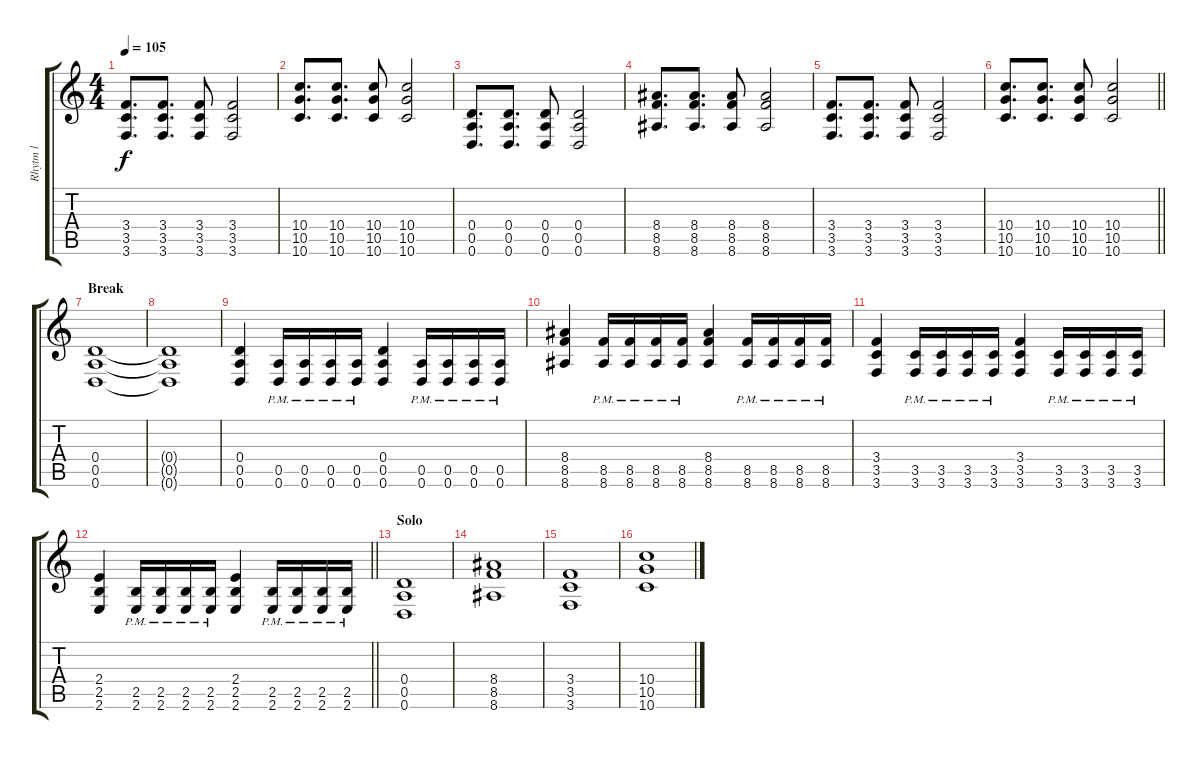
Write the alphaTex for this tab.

\track ("Rhytm l" "Rhytm l") {instrument distortionguitar}
\staff {score tabs}
\tuning (E4 B3 G3 D3 A2 D2) {hide}
\ts (4 4)
\tempo 105
\clef g2
\ks c
(3.4 3.5 3.6).8{d dy f} (3.4 3.5 3.6).8{d} (3.4 3.5 3.6).8 (3.4 3.5 3.6).2 |
(10.4 10.5 10.6).8{d} (10.4 10.5 10.6).8{d} (10.4 10.5 10.6).8 (10.4 10.5 10.6).2 |
(0.4 0.5 0.6).8{d} (0.4 0.5 0.6).8{d} (0.4 0.5 0.6).8 (0.4 0.5 0.6).2 |
(8.4 8.5 8.6).8{d} (8.4 8.5 8.6).8{d} (8.4 8.5 8.6).8 (8.4 8.5 8.6).2 |
(3.4 3.5 3.6).8{d} (3.4 3.5 3.6).8{d} (3.4 3.5 3.6).8 (3.4 3.5 3.6).2 |
\barLineRight lightlight
(10.4 10.5 10.6).8{d} (10.4 10.5 10.6).8{d} (10.4 10.5 10.6).8 (10.4 10.5 10.6).2 |
\section ("" "Break")
(0.4 0.5 0.6).1 |
(0.4{t} 0.5{t} 0.6{t}).1 |
(0.4 0.5 0.6).4 (0.5{pm} 0.6{pm}).16 (0.5{pm} 0.6{pm}).16 (0.5{pm} 0.6{pm}).16 (0.5{pm} 0.6{pm}).16 (0.4 0.5 0.6).4 (0.5{pm} 0.6{pm}).16 (0.5{pm} 0.6{pm}).16 (0.5{pm} 0.6{pm}).16 (0.5{pm} 0.6{pm}).16 |
(8.4 8.5 8.6).4 (8.5{pm} 8.6{pm}).16 (8.5{pm} 8.6{pm}).16 (8.5{pm} 8.6{pm}).16 (8.5{pm} 8.6{pm}).16 (8.4 8.5 8.6).4 (8.5{pm} 8.6{pm}).16 (8.5{pm} 8.6{pm}).16 (8.5{pm} 8.6{pm}).16 (8.5{pm} 8.6{pm}).16 |
(3.4 3.5 3.6).4 (3.5{pm} 3.6{pm}).16 (3.5{pm} 3.6{pm}).16 (3.5{pm} 3.6{pm}).16 (3.5{pm} 3.6{pm}).16 (3.4 3.5 3.6).4 (3.5{pm} 3.6{pm}).16 (3.5{pm} 3.6{pm}).16 (3.5{pm} 3.6{pm}).16 (3.5{pm} 3.6{pm}).16 |
\barLineRight lightlight
(2.4 2.5 2.6).4 (2.5{pm} 2.6{pm}).16 (2.5{pm} 2.6{pm}).16 (2.5{pm} 2.6{pm}).16 (2.5{pm} 2.6{pm}).16 (2.4 2.5 2.6).4 (2.5{pm} 2.6{pm}).16 (2.5{pm} 2.6{pm}).16 (2.5{pm} 2.6{pm}).16 (2.5{pm} 2.6{pm}).16 |
\section ("" "Solo")
(0.4 0.5 0.6).1 |
(8.4 8.5 8.6).1 |
(3.4 3.5 3.6).1 |
(10.4 10.5 10.6).1
